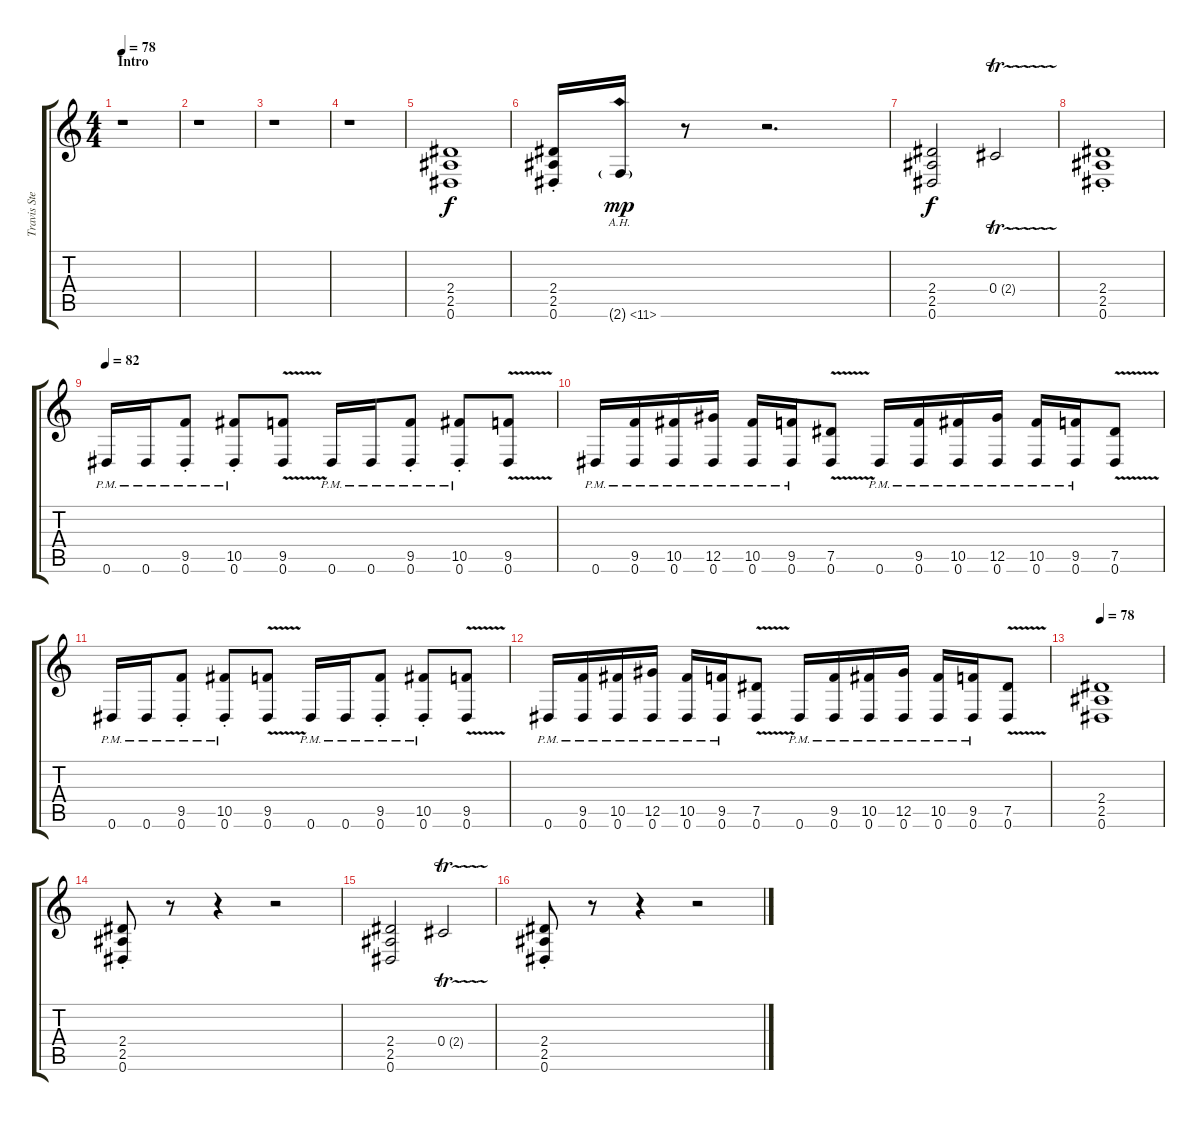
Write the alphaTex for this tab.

\track ("Travis Stever" "Travis Ste") {instrument overdrivenguitar}
\staff {score tabs}
\tuning (Eb4 Bb3 Gb3 Db3 Ab2 Eb2) {hide}
\ts (4 4)
\section ("" "Intro")
\tempo 78
\clef g2
\ks c
r.1{dy f instrument overdrivenguitar} |
r.1 |
r.1 |
r.1 |
(2.4 2.5 0.6).1 |
(2.4{st} 2.5{st} 0.6{st}).16 2.6{ah 9 g}.16{dy mp} r.8 r.2{d} |
(2.4 2.5 0.6).2{dy f} 0.4{tr (2 32)}.2 |
(2.4{st} 2.5{st} 0.6{st}).1 |
\tempo 82
0.6{pm}.16 0.6{pm}.16 (9.5{pm st} 0.6{pm st}).8 (10.5{pm st} 0.6{pm st}).8 (9.5{v} 0.6).8 0.6{pm}.16 0.6{pm}.16 (9.5{pm st} 0.6{pm st}).8 (10.5{pm st} 0.6{pm st}).8 (9.5{v} 0.6).8 |
0.6{pm}.16 (9.5{pm} 0.6{pm}).16 (10.5{pm} 0.6{pm}).16 (12.5{pm} 0.6{pm}).16 (10.5{pm} 0.6{pm}).16 (9.5{pm} 0.6{pm}).16 (7.5{v} 0.6).8 0.6{pm}.16 (9.5{pm} 0.6{pm}).16 (10.5{pm} 0.6{pm}).16 (12.5{pm} 0.6{pm}).16 (10.5{pm} 0.6{pm}).16 (9.5{pm} 0.6{pm}).16 (7.5{v} 0.6).8 |
0.6{pm}.16 0.6{pm}.16 (9.5{pm st} 0.6{pm st}).8 (10.5{pm st} 0.6{pm st}).8 (9.5{v} 0.6).8 0.6{pm}.16 0.6{pm}.16 (9.5{pm st} 0.6{pm st}).8 (10.5{pm st} 0.6{pm st}).8 (9.5{v} 0.6).8 |
0.6{pm}.16 (9.5{pm} 0.6{pm}).16 (10.5{pm} 0.6{pm}).16 (12.5{pm} 0.6{pm}).16 (10.5{pm} 0.6{pm}).16 (9.5{pm} 0.6{pm}).16 (7.5{v} 0.6).8 0.6{pm}.16 (9.5{pm} 0.6{pm}).16 (10.5{pm} 0.6{pm}).16 (12.5{pm} 0.6{pm}).16 (10.5{pm} 0.6{pm}).16 (9.5{pm} 0.6{pm}).16 (7.5{v} 0.6).8 |
\tempo 78
(2.4 2.5 0.6).1 |
(2.4{st} 2.5{st} 0.6{st}).8 r.8 r.4 r.2 |
(2.4 2.5 0.6).2 0.4{tr (2 32)}.2 |
(2.4{st} 2.5{st} 0.6{st}).8 r.8 r.4 r.2
